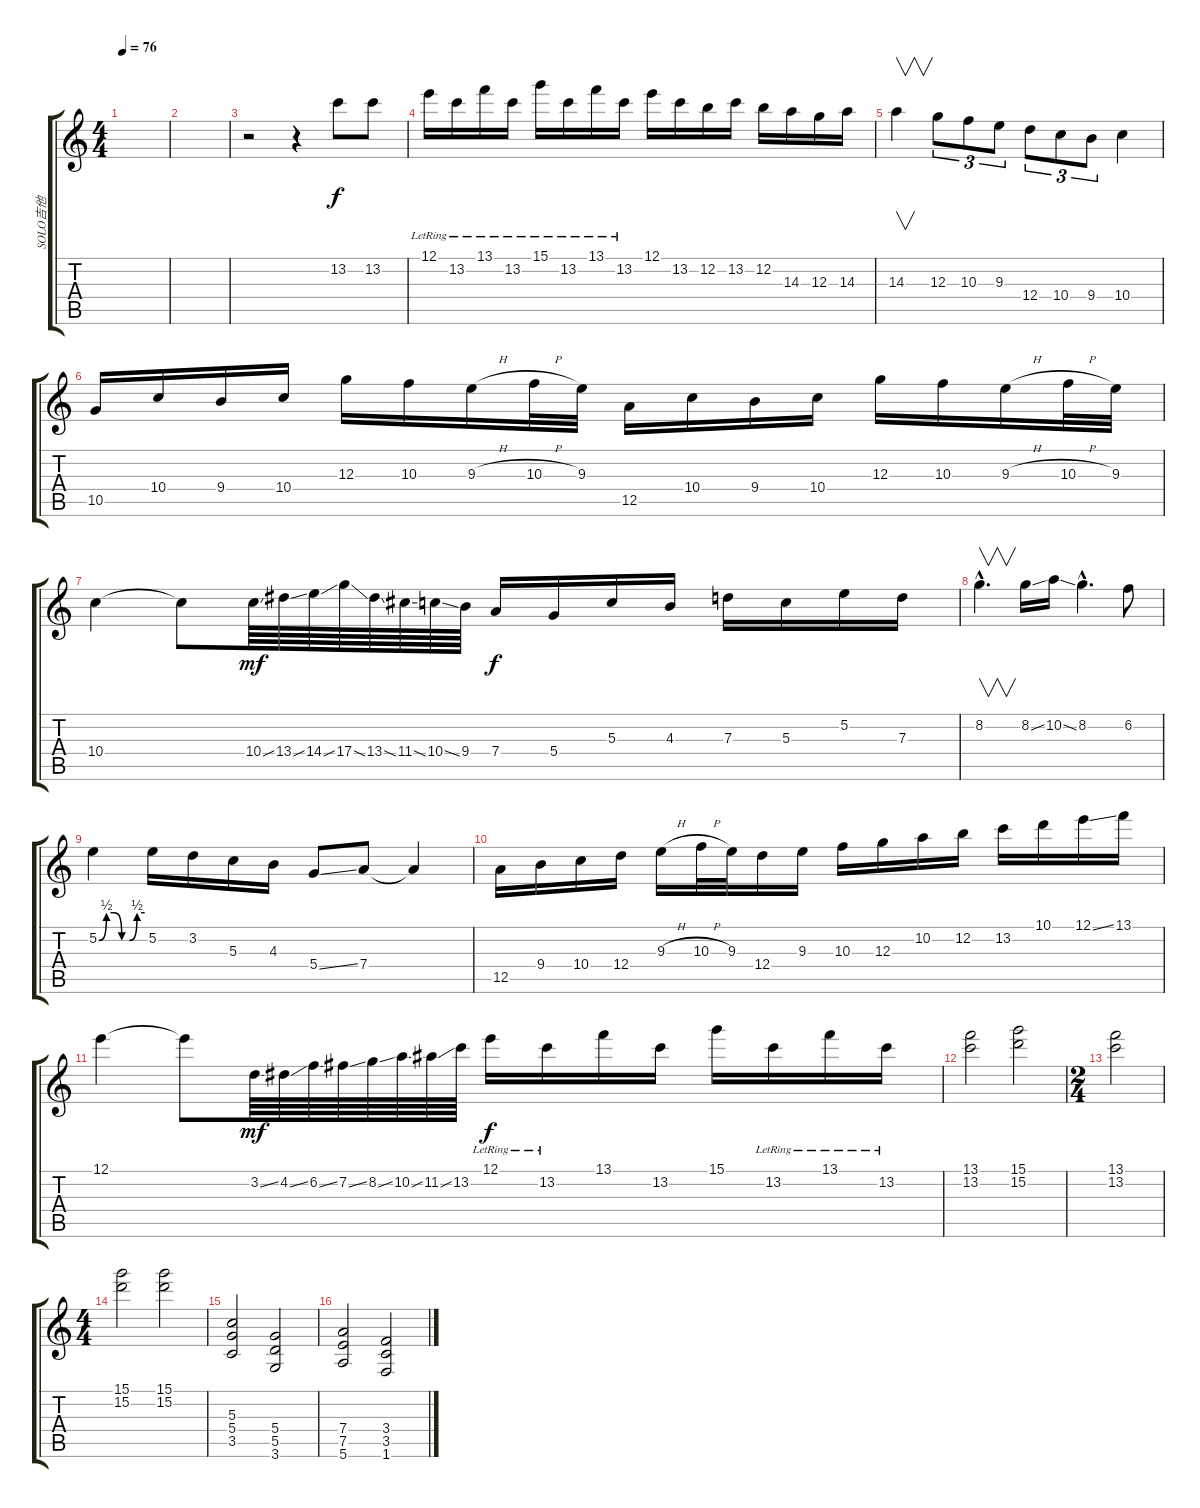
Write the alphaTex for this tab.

\track ("SOLO吉他" "SOLO吉他") {instrument overdrivenguitar}
\staff {score tabs}
\tuning (E4 B3 G3 D3 A2 E2) {hide}
\ts (4 4)
\tempo 76
\clef g2
\ks c
|
|
r.2 r.4 13.2.8 13.2.8 |
12.1{lr}.16 13.2{lr}.16 13.1{lr}.16 13.2{lr}.16 15.1{lr}.16 13.2{lr}.16 13.1{lr}.16 13.2{lr}.16 12.1.16 13.2.16 12.2.16 13.2.16 12.2.16 14.3.16 12.3.16 14.3.16 |
14.3.4{v} 12.3.8{tu (3 2)} 10.3.8{tu (3 2)} 9.3.8{tu (3 2)} 12.4.8{tu (3 2)} 10.4.8{tu (3 2)} 9.4.8{tu (3 2)} 10.4.4 |
10.5.16 10.4.16 9.4.16 10.4.16 12.3.16 10.3.16 9.3{h}.16 10.3{h}.32 9.3.32 12.5.16 10.4.16 9.4.16 10.4.16 12.3.16 10.3.16 9.3{h}.16 10.3{h}.32 9.3.32 |
10.4.4 10.4{t}.8 10.4{ss}.64{dy mf} 13.4{ss}.64 14.4{ss}.64 17.4{ss}.64 13.4{ss}.64 11.4{ss}.64 10.4{ss}.64 9.4.64 7.4.16{dy f} 5.4.16 5.3.16 4.3.16 7.3.16 5.3.16 5.2.16 7.3.16 |
8.2{hac}.4{v d} 8.2{ss}.16 10.2{ss}.16 8.2{hac}.4{d} 6.2.8 |
5.2{be (custom 0 0 10 2 20 2 30 0 40 0 50 2 60 2)}.4 5.2.16 3.2.16 5.3.16 4.3.16 5.4{ss}.8 7.4.8 7.4{t}.4 |
12.5.16 9.4.16 10.4.16 12.4.16 9.3{h}.16 10.3{h}.32 9.3.32 12.4.16 9.3.16 10.3.16 12.3.16 10.2.16 12.2.16 13.2.16 10.1.16 12.1{ss}.16 13.1.16 |
12.1.4 12.1{t}.8 3.2{ss}.64{dy mf} 4.2{ss}.64 6.2{ss}.64 7.2{ss}.64 8.2{ss}.64 10.2{ss}.64 11.2{ss}.64 13.2.64 12.1{lr}.16{dy f} 13.2{lr}.16 13.1.16 13.2.16 15.1.16 13.2{lr}.16 13.1{lr}.16 13.2{lr}.16 |
(13.1 13.2).2{volume 12} (15.1 15.2).2 |
\ts (2 4)
(13.1 13.2).2 |
\ts (4 4)
(15.1 15.2).2 (15.1 15.2).2 |
(5.3 5.4 3.5).2{volume 10} (5.4 5.5 3.6).2 |
(7.4 7.5 5.6).2 (3.4 3.5 1.6).2
